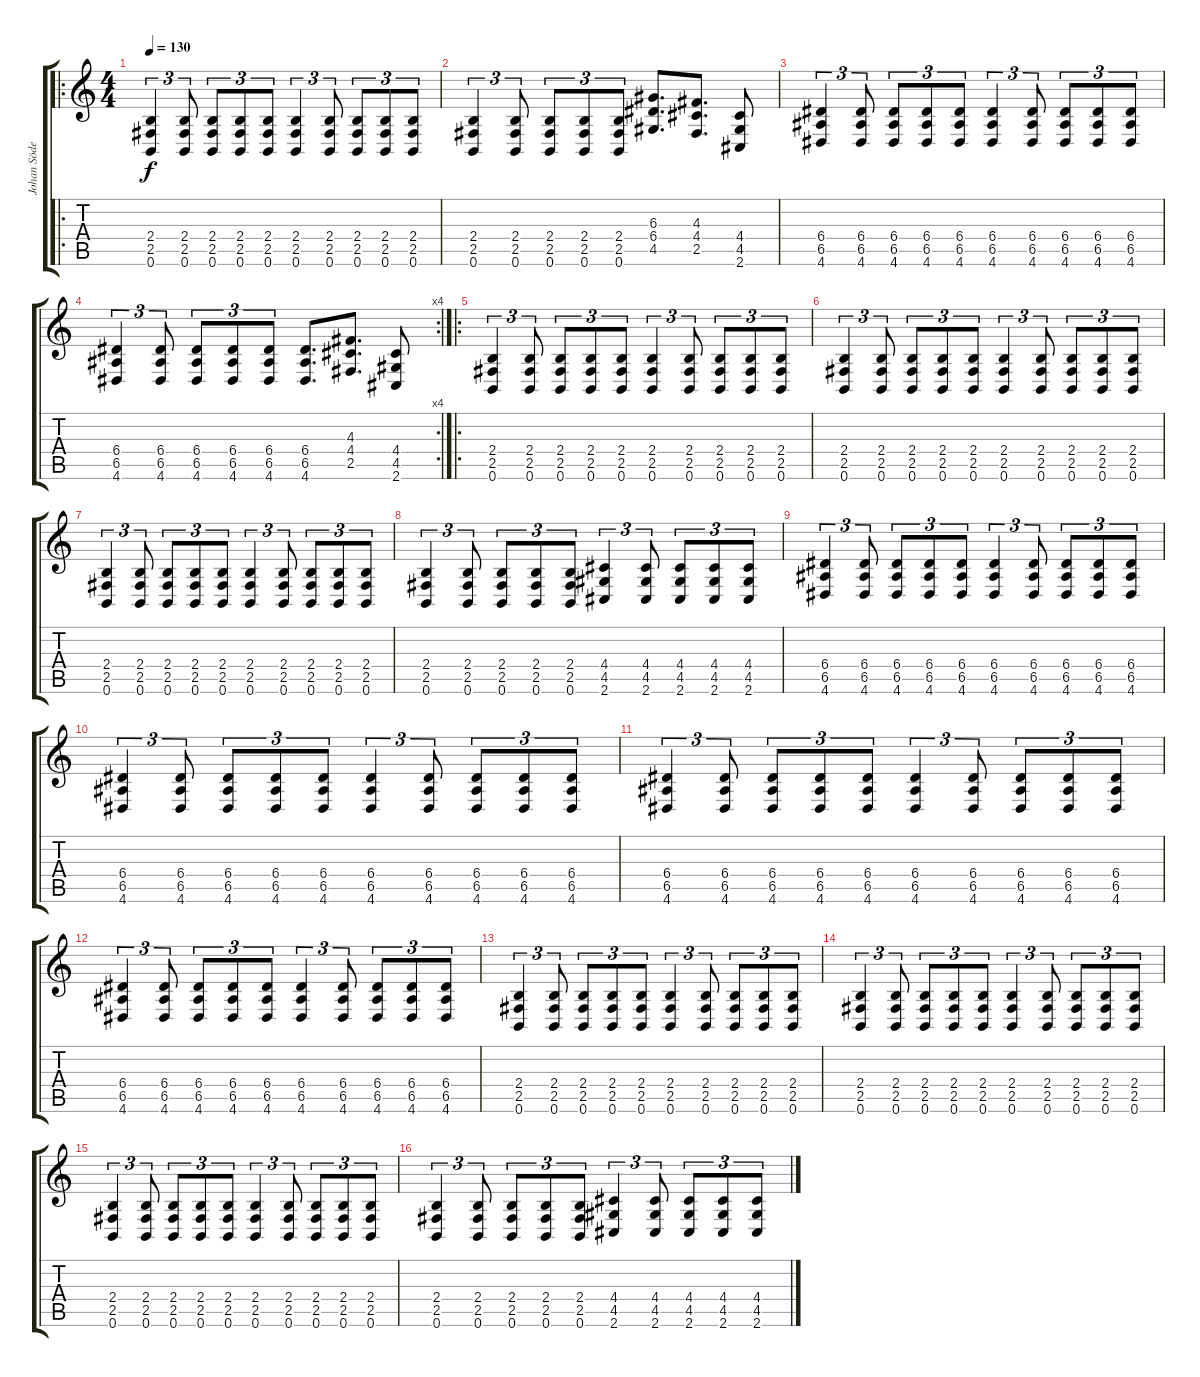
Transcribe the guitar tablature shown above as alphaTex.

\track ("Johan Söderberg" "Johan Söde") {instrument distortionguitar}
\staff {score tabs}
\tuning (B3 Gb3 D3 A2 E2 B1) {hide}
\ro
\ts (4 4)
\tempo 130
\clef g2
\ks c
(2.4 2.5 0.6).4{tu (3 2) dy f} (2.4 2.5 0.6).8{tu (3 2)} (2.4 2.5 0.6).8{tu (3 2)} (2.4 2.5 0.6).8{tu (3 2)} (2.4 2.5 0.6).8{tu (3 2)} (2.4 2.5 0.6).4{tu (3 2)} (2.4 2.5 0.6).8{tu (3 2)} (2.4 2.5 0.6).8{tu (3 2)} (2.4 2.5 0.6).8{tu (3 2)} (2.4 2.5 0.6).8{tu (3 2)} |
(2.4 2.5 0.6).4{tu (3 2)} (2.4 2.5 0.6).8{tu (3 2)} (2.4 2.5 0.6).8{tu (3 2)} (2.4 2.5 0.6).8{tu (3 2)} (2.4 2.5 0.6).8{tu (3 2)} (6.3 6.4 4.5).8{d} (4.3 4.4 2.5).8{d} (4.4 4.5 2.6).8 |
(6.4 6.5 4.6).4{tu (3 2)} (6.4 6.5 4.6).8{tu (3 2)} (6.4 6.5 4.6).8{tu (3 2)} (6.4 6.5 4.6).8{tu (3 2)} (6.4 6.5 4.6).8{tu (3 2)} (6.4 6.5 4.6).4{tu (3 2)} (6.4 6.5 4.6).8{tu (3 2)} (6.4 6.5 4.6).8{tu (3 2)} (6.4 6.5 4.6).8{tu (3 2)} (6.4 6.5 4.6).8{tu (3 2)} |
\rc 4
(6.4 6.5 4.6).4{tu (3 2)} (6.4 6.5 4.6).8{tu (3 2)} (6.4 6.5 4.6).8{tu (3 2)} (6.4 6.5 4.6).8{tu (3 2)} (6.4 6.5 4.6).8{tu (3 2)} (6.4 6.5 4.6).8{d} (4.3 4.4 2.5).8{d} (4.4 4.5 2.6).8 |
\ro
(2.4 2.5 0.6).4{tu (3 2)} (2.4 2.5 0.6).8{tu (3 2)} (2.4 2.5 0.6).8{tu (3 2)} (2.4 2.5 0.6).8{tu (3 2)} (2.4 2.5 0.6).8{tu (3 2)} (2.4 2.5 0.6).4{tu (3 2)} (2.4 2.5 0.6).8{tu (3 2)} (2.4 2.5 0.6).8{tu (3 2)} (2.4 2.5 0.6).8{tu (3 2)} (2.4 2.5 0.6).8{tu (3 2)} |
(2.4 2.5 0.6).4{tu (3 2)} (2.4 2.5 0.6).8{tu (3 2)} (2.4 2.5 0.6).8{tu (3 2)} (2.4 2.5 0.6).8{tu (3 2)} (2.4 2.5 0.6).8{tu (3 2)} (2.4 2.5 0.6).4{tu (3 2)} (2.4 2.5 0.6).8{tu (3 2)} (2.4 2.5 0.6).8{tu (3 2)} (2.4 2.5 0.6).8{tu (3 2)} (2.4 2.5 0.6).8{tu (3 2)} |
(2.4 2.5 0.6).4{tu (3 2)} (2.4 2.5 0.6).8{tu (3 2)} (2.4 2.5 0.6).8{tu (3 2)} (2.4 2.5 0.6).8{tu (3 2)} (2.4 2.5 0.6).8{tu (3 2)} (2.4 2.5 0.6).4{tu (3 2)} (2.4 2.5 0.6).8{tu (3 2)} (2.4 2.5 0.6).8{tu (3 2)} (2.4 2.5 0.6).8{tu (3 2)} (2.4 2.5 0.6).8{tu (3 2)} |
(2.4 2.5 0.6).4{tu (3 2)} (2.4 2.5 0.6).8{tu (3 2)} (2.4 2.5 0.6).8{tu (3 2)} (2.4 2.5 0.6).8{tu (3 2)} (2.4 2.5 0.6).8{tu (3 2)} (4.4 4.5 2.6).4{tu (3 2)} (4.4 4.5 2.6).8{tu (3 2)} (4.4 4.5 2.6).8{tu (3 2)} (4.4 4.5 2.6).8{tu (3 2)} (4.4 4.5 2.6).8{tu (3 2)} |
(6.4 6.5 4.6).4{tu (3 2)} (6.4 6.5 4.6).8{tu (3 2)} (6.4 6.5 4.6).8{tu (3 2)} (6.4 6.5 4.6).8{tu (3 2)} (6.4 6.5 4.6).8{tu (3 2)} (6.4 6.5 4.6).4{tu (3 2)} (6.4 6.5 4.6).8{tu (3 2)} (6.4 6.5 4.6).8{tu (3 2)} (6.4 6.5 4.6).8{tu (3 2)} (6.4 6.5 4.6).8{tu (3 2)} |
(6.4 6.5 4.6).4{tu (3 2)} (6.4 6.5 4.6).8{tu (3 2)} (6.4 6.5 4.6).8{tu (3 2)} (6.4 6.5 4.6).8{tu (3 2)} (6.4 6.5 4.6).8{tu (3 2)} (6.4 6.5 4.6).4{tu (3 2)} (6.4 6.5 4.6).8{tu (3 2)} (6.4 6.5 4.6).8{tu (3 2)} (6.4 6.5 4.6).8{tu (3 2)} (6.4 6.5 4.6).8{tu (3 2)} |
(6.4 6.5 4.6).4{tu (3 2)} (6.4 6.5 4.6).8{tu (3 2)} (6.4 6.5 4.6).8{tu (3 2)} (6.4 6.5 4.6).8{tu (3 2)} (6.4 6.5 4.6).8{tu (3 2)} (6.4 6.5 4.6).4{tu (3 2)} (6.4 6.5 4.6).8{tu (3 2)} (6.4 6.5 4.6).8{tu (3 2)} (6.4 6.5 4.6).8{tu (3 2)} (6.4 6.5 4.6).8{tu (3 2)} |
(6.4 6.5 4.6).4{tu (3 2)} (6.4 6.5 4.6).8{tu (3 2)} (6.4 6.5 4.6).8{tu (3 2)} (6.4 6.5 4.6).8{tu (3 2)} (6.4 6.5 4.6).8{tu (3 2)} (6.4 6.5 4.6).4{tu (3 2)} (6.4 6.5 4.6).8{tu (3 2)} (6.4 6.5 4.6).8{tu (3 2)} (6.4 6.5 4.6).8{tu (3 2)} (6.4 6.5 4.6).8{tu (3 2)} |
(2.4 2.5 0.6).4{tu (3 2)} (2.4 2.5 0.6).8{tu (3 2)} (2.4 2.5 0.6).8{tu (3 2)} (2.4 2.5 0.6).8{tu (3 2)} (2.4 2.5 0.6).8{tu (3 2)} (2.4 2.5 0.6).4{tu (3 2)} (2.4 2.5 0.6).8{tu (3 2)} (2.4 2.5 0.6).8{tu (3 2)} (2.4 2.5 0.6).8{tu (3 2)} (2.4 2.5 0.6).8{tu (3 2)} |
(2.4 2.5 0.6).4{tu (3 2)} (2.4 2.5 0.6).8{tu (3 2)} (2.4 2.5 0.6).8{tu (3 2)} (2.4 2.5 0.6).8{tu (3 2)} (2.4 2.5 0.6).8{tu (3 2)} (2.4 2.5 0.6).4{tu (3 2)} (2.4 2.5 0.6).8{tu (3 2)} (2.4 2.5 0.6).8{tu (3 2)} (2.4 2.5 0.6).8{tu (3 2)} (2.4 2.5 0.6).8{tu (3 2)} |
(2.4 2.5 0.6).4{tu (3 2)} (2.4 2.5 0.6).8{tu (3 2)} (2.4 2.5 0.6).8{tu (3 2)} (2.4 2.5 0.6).8{tu (3 2)} (2.4 2.5 0.6).8{tu (3 2)} (2.4 2.5 0.6).4{tu (3 2)} (2.4 2.5 0.6).8{tu (3 2)} (2.4 2.5 0.6).8{tu (3 2)} (2.4 2.5 0.6).8{tu (3 2)} (2.4 2.5 0.6).8{tu (3 2)} |
(2.4 2.5 0.6).4{tu (3 2)} (2.4 2.5 0.6).8{tu (3 2)} (2.4 2.5 0.6).8{tu (3 2)} (2.4 2.5 0.6).8{tu (3 2)} (2.4 2.5 0.6).8{tu (3 2)} (4.4 4.5 2.6).4{tu (3 2)} (4.4 4.5 2.6).8{tu (3 2)} (4.4 4.5 2.6).8{tu (3 2)} (4.4 4.5 2.6).8{tu (3 2)} (4.4 4.5 2.6).8{tu (3 2)}
